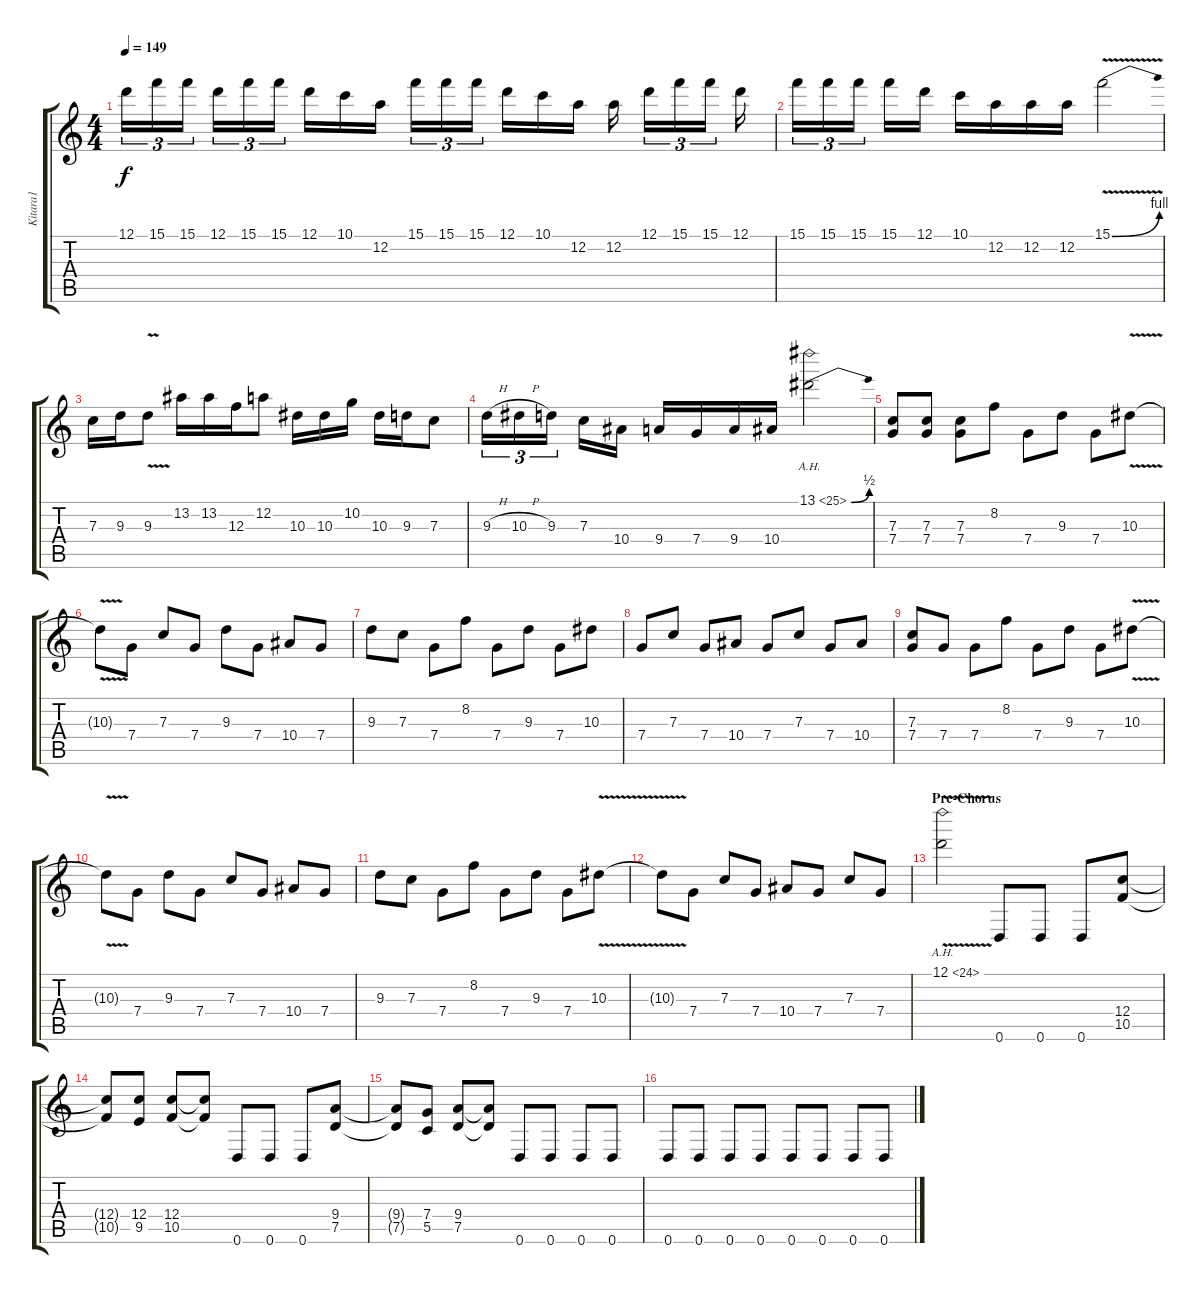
\track ("Kitara1" "Kitara1") {instrument distortionguitar}
\staff {score tabs}
\tuning (D4 A3 F3 C3 G2 D2) {hide}
\ts (4 4)
\tempo 149
\clef g2
\ks c
12.1.16{tu (3 2) dy f} 15.1.16{tu (3 2)} 15.1.16{tu (3 2)} 12.1.16{tu (3 2)} 15.1.16{tu (3 2)} 15.1.16{tu (3 2)} 12.1.16 10.1.16 12.2.16 15.1.16{tu (3 2)} 15.1.16{tu (3 2)} 15.1.16{tu (3 2)} 12.1.16 10.1.16 12.2.16 12.2.16 12.1.16{tu (3 2)} 15.1.16{tu (3 2)} 15.1.16{tu (3 2)} 12.1.16 |
15.1.16{tu (3 2)} 15.1.16{tu (3 2)} 15.1.16{tu (3 2)} 15.1.16 12.1.16 10.1.16 12.2.16 12.2.16 12.2.16 15.1{be (bend 0 0 60 4) v}.2 |
7.3.16 9.3.16 9.3{v}.8 13.2.16 13.2.16 12.3.16 12.2.8 10.3.16 10.3.16 10.2.16 10.3.16 9.3.16 7.3.8 |
9.3{h}.16{tu (3 2)} 10.3{h}.16{tu (3 2)} 9.3.16{tu (3 2)} 7.3.16 10.4.16 9.4.16 7.4.16 9.4.16 10.4.16 13.1{be (bend 0 0 60 2) ah 12}.2 |
(7.3 7.4).8 (7.3 7.4).8 (7.3 7.4).8 8.2.8 7.4.8 9.3.8 7.4.8 10.3{v}.8 |
10.3{t}.8 7.4.8 7.3.8 7.4.8 9.3.8 7.4.8 10.4.8 7.4.8 |
9.3.8 7.3.8 7.4.8 8.2.8 7.4.8 9.3.8 7.4.8 10.3.8 |
7.4.8 7.3.8 7.4.8 10.4.8 7.4.8 7.3.8 7.4.8 10.4.8 |
(7.3 7.4).8 7.4.8 7.4.8 8.2.8 7.4.8 9.3.8 7.4.8 10.3{v}.8 |
10.3{t}.8 7.4.8 9.3.8 7.4.8 7.3.8 7.4.8 10.4.8 7.4.8 |
9.3.8 7.3.8 7.4.8 8.2.8 7.4.8 9.3.8 7.4.8 10.3{v}.8 |
10.3{t}.8 7.4.8 7.3.8 7.4.8 10.4.8 7.4.8 7.3.8 7.4.8 |
\section ("" "Pre-Chorus")
12.1{ah 12 v}.2 0.6.8 0.6.8 0.6.8 (12.4 10.5).8 |
(12.4{t} 10.5{t}).8 (12.4 9.5).8 (12.4 10.5).8 (12.4{t} 10.5{t}).8 0.6.8 0.6.8 0.6.8 (9.4 7.5).8 |
(9.4{t} 7.5{t}).8 (7.4 5.5).8 (9.4 7.5).8 (9.4{t} 7.5{t}).8 0.6.8 0.6.8 0.6.8 0.6.8 |
0.6.8 0.6.8 0.6.8 0.6.8 0.6.8 0.6.8 0.6.8 0.6.8
